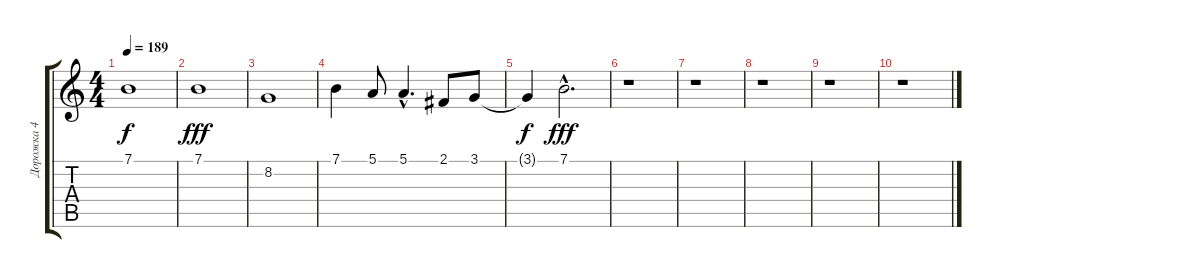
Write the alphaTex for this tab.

\track ("Дорожка 4" "Дорожка 4") {instrument baritonesax}
\staff {score tabs}
\tuning (E4 B3 G3 D3 A2 E2) {hide}
\ts (4 4)
\tempo 189
\clef g2
\ks c
7.1{t}.1{dy f} |
7.1.1{dy fff} |
8.2.1 |
7.1.4 5.1.8 5.1{hac}.4{d} 2.1.8 3.1.8 |
3.1{t}.4{dy f} 7.1{hac}.2{d dy fff} |
r.1 |
r.1 |
r.1 |
r.1 |
r.1
